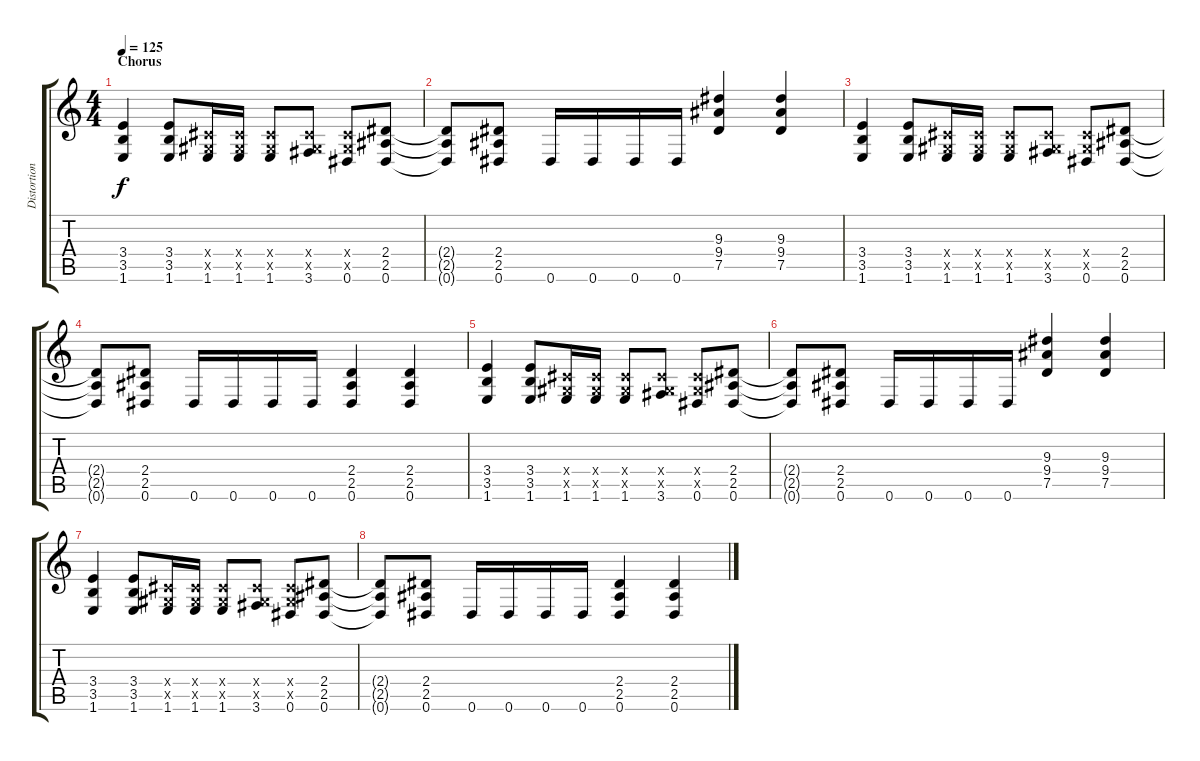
\track ("Distortion Guitar" "Distortion") {instrument distortionguitar}
\staff {score tabs}
\tuning (Eb4 Bb3 Gb3 Db3 Ab2 Eb2) {hide}
\ts (4 4)
\section ("" "Chorus")
\tempo 125
\clef g2
\ks c
(3.4 3.5 1.6).4{dy f} (3.4 3.5 1.6).8 (0.4{x} 0.5{x} 1.6).16 (0.4{x} 0.5{x} 1.6).16 (0.4{x} 0.5{x} 1.6).8 (0.4{x} 0.5{x} 3.6).8 (0.4{x} 0.5{x} 0.6).8 (2.4 2.5 0.6).8 |
(2.4{t} 2.5{t} 0.6{t}).8 (2.4 2.5 0.6).8 0.6.16 0.6.16 0.6.16 0.6.16 (9.3 9.4 7.5).4 (9.3 9.4 7.5).4 |
(3.4 3.5 1.6).4 (3.4 3.5 1.6).8 (0.4{x} 0.5{x} 1.6).16 (0.4{x} 0.5{x} 1.6).16 (0.4{x} 0.5{x} 1.6).8 (0.4{x} 0.5{x} 3.6).8 (0.4{x} 0.5{x} 0.6).8 (2.4 2.5 0.6).8 |
(2.4{t} 2.5{t} 0.6{t}).8 (2.4 2.5 0.6).8 0.6.16 0.6.16 0.6.16 0.6.16 (2.4 2.5 0.6).4 (2.4 2.5 0.6).4 |
(3.4 3.5 1.6).4 (3.4 3.5 1.6).8 (0.4{x} 0.5{x} 1.6).16 (0.4{x} 0.5{x} 1.6).16 (0.4{x} 0.5{x} 1.6).8 (0.4{x} 0.5{x} 3.6).8 (0.4{x} 0.5{x} 0.6).8 (2.4 2.5 0.6).8 |
(2.4{t} 2.5{t} 0.6{t}).8 (2.4 2.5 0.6).8 0.6.16 0.6.16 0.6.16 0.6.16 (9.3 9.4 7.5).4 (9.3 9.4 7.5).4 |
(3.4 3.5 1.6).4 (3.4 3.5 1.6).8 (0.4{x} 0.5{x} 1.6).16 (0.4{x} 0.5{x} 1.6).16 (0.4{x} 0.5{x} 1.6).8 (0.4{x} 0.5{x} 3.6).8 (0.4{x} 0.5{x} 0.6).8 (2.4 2.5 0.6).8 |
(2.4{t} 2.5{t} 0.6{t}).8 (2.4 2.5 0.6).8 0.6.16 0.6.16 0.6.16 0.6.16 (2.4 2.5 0.6).4 (2.4 2.5 0.6).4
